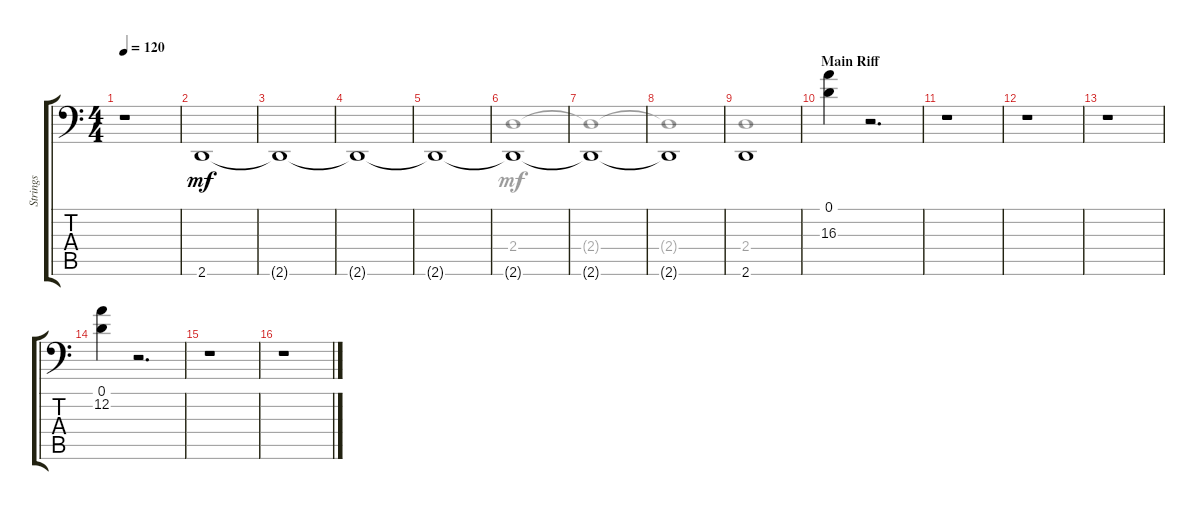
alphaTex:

\track ("Strings" "Strings") {instrument cello}
\staff {score tabs}
\tuning (D4 A3 F3 C3 G2 C2) {hide}
\voice
\ts (4 4)
\tempo 120
\clef f4
\ks aminor
r.1{dy mf instrument cello} |
2.6.1 |
2.6{t}.1 |
2.6{t}.1 |
2.6{t}.1 |
2.6{t}.1 |
2.6{t}.1 |
2.6{t}.1 |
2.6.1 |
\section ("" "Main Riff")
(0.1 16.3).4 r.2{d} |
r.1 |
r.1 |
r.1 |
(0.1 12.2).4 r.2{d} |
r.1 |
r.1
\voice
\clef f4
\ottava regular
\simile none
\ks aminor
|
|
|
|
|
2.4.1 |
2.4{t}.1 |
2.4{t}.1 |
2.4.1 |
|
|
|
|
|
|
